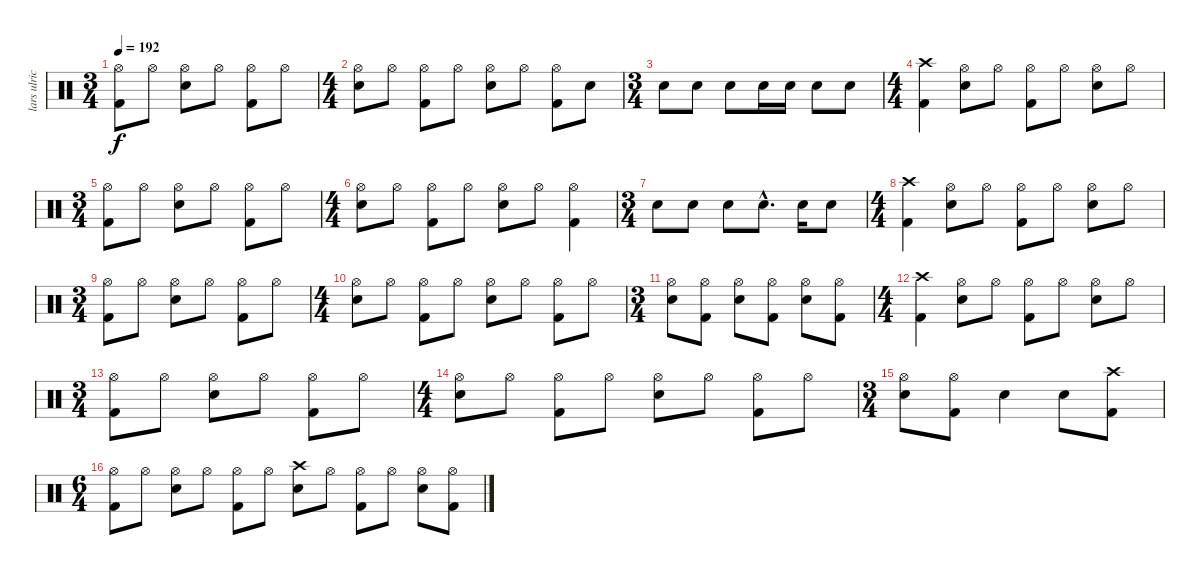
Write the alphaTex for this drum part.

\track ("lars ulrich" "lars ulric") {instrument percussion}
\staff {score}
\articulation defaults
\ts (3 4)
\tempo 192
\clef neutral
\ks c
("Hi-Hat (open)" "Kick (hit) 2").8{dy f} "Hi-Hat (open)".8 ("Hi-Hat (open)" "Electric Snare (hit)").8 "Hi-Hat (open)".8 ("Hi-Hat (open)" "Kick (hit) 2").8 "Hi-Hat (open)".8 |
\ts (4 4)
("Hi-Hat (open)" "Electric Snare (hit)").8 "Hi-Hat (open)".8 ("Hi-Hat (open)" "Kick (hit) 2").8 "Hi-Hat (open)".8 ("Hi-Hat (open)" "Electric Snare (hit)").8 "Hi-Hat (open)".8 ("Hi-Hat (open)" "Kick (hit) 2").8 "Electric Snare (hit)".8 |
\ts (3 4)
"Electric Snare (hit)".8 "Electric Snare (hit)".8 "Electric Snare (hit)".8 "Electric Snare (hit)".16 "Electric Snare (hit)".16 "Electric Snare (hit)".8 "Electric Snare (hit)".8 |
\ts (4 4)
("Crash high (hit)" "Kick (hit) 2").4 ("Hi-Hat (open)" "Electric Snare (hit)").8 "Hi-Hat (open)".8 ("Hi-Hat (open)" "Kick (hit) 2").8 "Hi-Hat (open)".8 ("Hi-Hat (open)" "Electric Snare (hit)").8 "Hi-Hat (open)".8 |
\ts (3 4)
("Hi-Hat (open)" "Kick (hit) 2").8 "Hi-Hat (open)".8 ("Hi-Hat (open)" "Electric Snare (hit)").8 "Hi-Hat (open)".8 ("Hi-Hat (open)" "Kick (hit) 2").8 "Hi-Hat (open)".8 |
\ts (4 4)
("Hi-Hat (open)" "Electric Snare (hit)").8 "Hi-Hat (open)".8 ("Hi-Hat (open)" "Kick (hit) 2").8 "Hi-Hat (open)".8 ("Hi-Hat (open)" "Electric Snare (hit)").8 "Hi-Hat (open)".8 ("Hi-Hat (open)" "Kick (hit) 2").4 |
\ts (3 4)
"Electric Snare (hit)".8 "Electric Snare (hit)".8 "Electric Snare (hit)".8 "Electric Snare (hit)"{hac}.8{d} "Electric Snare (hit)".16 "Electric Snare (hit)".8 |
\ts (4 4)
("Crash high (hit)" "Kick (hit) 2").4 ("Hi-Hat (open)" "Electric Snare (hit)").8 "Hi-Hat (open)".8 ("Hi-Hat (open)" "Kick (hit) 2").8 "Hi-Hat (open)".8 ("Hi-Hat (open)" "Electric Snare (hit)").8 "Hi-Hat (open)".8 |
\ts (3 4)
("Hi-Hat (open)" "Kick (hit) 2").8 "Hi-Hat (open)".8 ("Hi-Hat (open)" "Electric Snare (hit)").8 "Hi-Hat (open)".8 ("Hi-Hat (open)" "Kick (hit) 2").8 "Hi-Hat (open)".8 |
\ts (4 4)
("Hi-Hat (open)" "Electric Snare (hit)").8 "Hi-Hat (open)".8 ("Hi-Hat (open)" "Kick (hit) 2").8 "Hi-Hat (open)".8 ("Hi-Hat (open)" "Electric Snare (hit)").8 "Hi-Hat (open)".8 ("Hi-Hat (open)" "Kick (hit) 2").8 "Hi-Hat (open)".8 |
\ts (3 4)
("Hi-Hat (open)" "Electric Snare (hit)").8 ("Hi-Hat (open)" "Kick (hit) 2").8 ("Hi-Hat (open)" "Electric Snare (hit)").8 ("Hi-Hat (open)" "Kick (hit) 2").8 ("Hi-Hat (open)" "Electric Snare (hit)").8 ("Hi-Hat (open)" "Kick (hit) 2").8 |
\ts (4 4)
("Crash high (hit)" "Kick (hit) 2").4 ("Hi-Hat (open)" "Electric Snare (hit)").8 "Hi-Hat (open)".8 ("Hi-Hat (open)" "Kick (hit) 2").8 "Hi-Hat (open)".8 ("Hi-Hat (open)" "Electric Snare (hit)").8 "Hi-Hat (open)".8 |
\ts (3 4)
("Hi-Hat (open)" "Kick (hit) 2").8 "Hi-Hat (open)".8 ("Hi-Hat (open)" "Electric Snare (hit)").8 "Hi-Hat (open)".8 ("Hi-Hat (open)" "Kick (hit) 2").8 "Hi-Hat (open)".8 |
\ts (4 4)
("Hi-Hat (open)" "Electric Snare (hit)").8 "Hi-Hat (open)".8 ("Hi-Hat (open)" "Kick (hit) 2").8 "Hi-Hat (open)".8 ("Hi-Hat (open)" "Electric Snare (hit)").8 "Hi-Hat (open)".8 ("Hi-Hat (open)" "Kick (hit) 2").8 "Hi-Hat (open)".8 |
\ts (3 4)
("Hi-Hat (open)" "Electric Snare (hit)").8 ("Hi-Hat (open)" "Kick (hit) 2").8 "Electric Snare (hit)".4 "Electric Snare (hit)".8 ("Crash high (hit)" "Kick (hit) 2").8 |
\ts (6 4)
("Hi-Hat (open)" "Kick (hit) 2").8 "Hi-Hat (open)".8 ("Hi-Hat (open)" "Electric Snare (hit)").8 "Hi-Hat (open)".8 ("Hi-Hat (open)" "Kick (hit) 2").8 "Hi-Hat (open)".8 ("Crash high (hit)" "Electric Snare (hit)").8 "Hi-Hat (open)".8 ("Hi-Hat (open)" "Kick (hit) 2").8 "Hi-Hat (open)".8 ("Hi-Hat (open)" "Electric Snare (hit)").8 ("Hi-Hat (open)" "Kick (hit) 2").8
